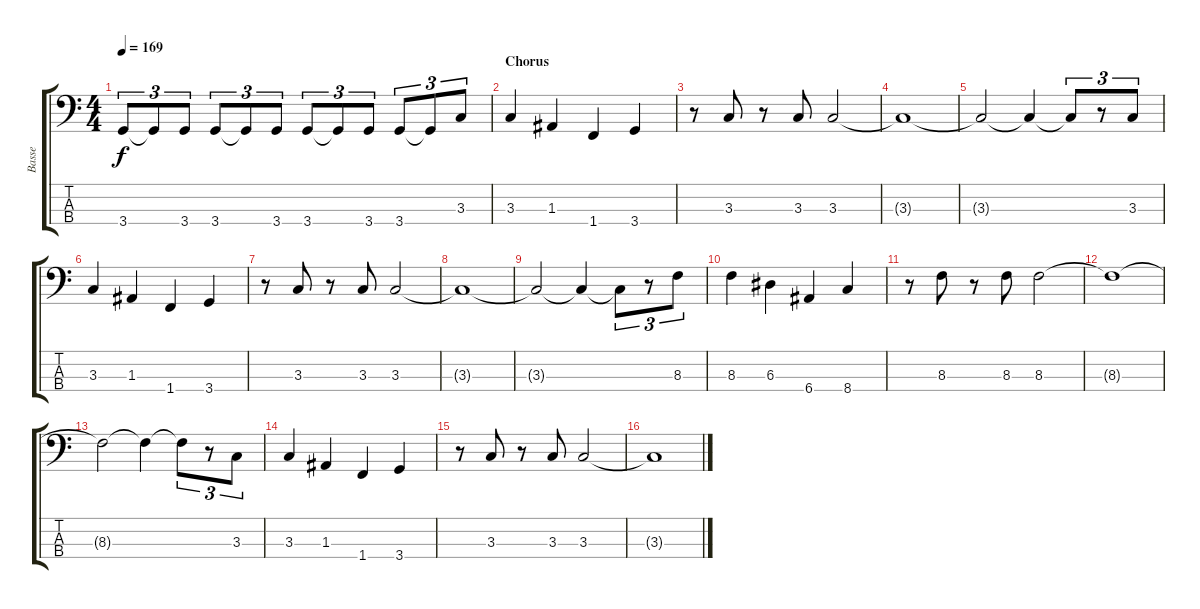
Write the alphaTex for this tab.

\track ("Basse" "Basse") {instrument electricbassfinger}
\staff {score tabs}
\tuning (G2 D2 A1 E1) {hide}
\ts (4 4)
\tempo 169
\clef f4
\ks c
3.4.8{tu (3 2) dy f} 3.4{t}.8{tu (3 2)} 3.4.8{tu (3 2)} 3.4.8{tu (3 2)} 3.4{t}.8{tu (3 2)} 3.4.8{tu (3 2)} 3.4.8{tu (3 2)} 3.4{t}.8{tu (3 2)} 3.4.8{tu (3 2)} 3.4.8{tu (3 2)} 3.4{t}.8{tu (3 2)} 3.3.8{tu (3 2)} |
\section ("" "Chorus")
3.3.4 1.3.4 1.4.4 3.4.4 |
r.8 3.3.8 r.8 3.3.8 3.3.2 |
3.3{t}.1 |
3.3{t}.2 3.3{t}.4 3.3{t}.8{tu (3 2)} r.8{tu (3 2)} 3.3.8{tu (3 2)} |
3.3.4 1.3.4 1.4.4 3.4.4 |
r.8 3.3.8 r.8 3.3.8 3.3.2 |
3.3{t}.1 |
3.3{t}.2 3.3{t}.4 3.3{t}.8{tu (3 2)} r.8{tu (3 2)} 8.3.8{tu (3 2)} |
8.3.4 6.3.4 6.4.4 8.4.4 |
r.8 8.3.8 r.8 8.3.8 8.3.2 |
8.3{t}.1 |
8.3{t}.2 8.3{t}.4 8.3{t}.8{tu (3 2)} r.8{tu (3 2)} 3.3.8{tu (3 2)} |
3.3.4 1.3.4 1.4.4 3.4.4 |
r.8 3.3.8 r.8 3.3.8 3.3.2 |
3.3{t}.1
